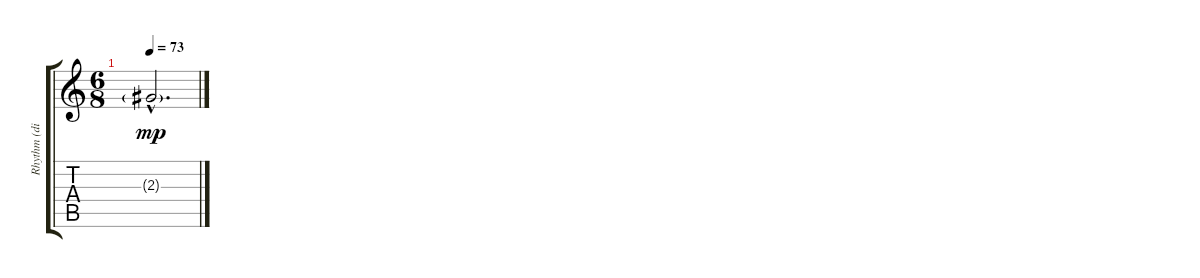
\track ("Rhythm (dist)" "Rhythm (di") {instrument overdrivenguitar}
\staff {score tabs}
\tuning (Eb4 Bb3 Gb3 Db3 Ab2 Eb2) {hide}
\ts (6 8)
\tempo 73
\clef g2
\ks c
2.3{g hac}.2{d dy mp}
